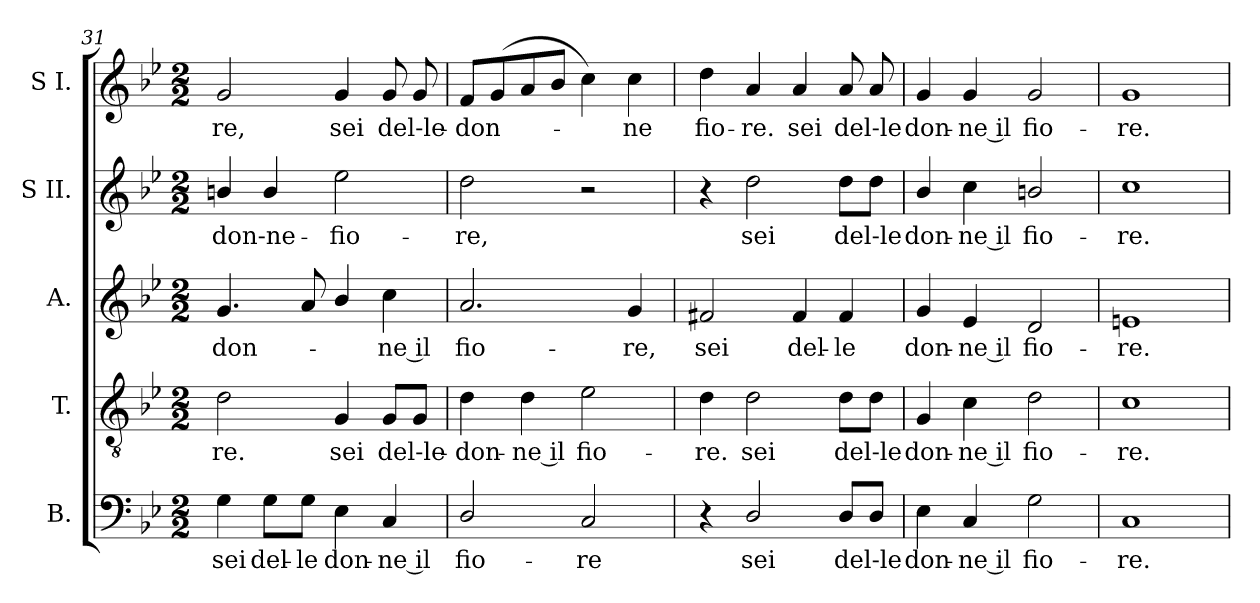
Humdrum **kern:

**kern	**text	**kern	**text	**kern	**text	**kern	**text	**kern	**text
*part5	*part5	*part4	*part4	*part3	*part3	*part2	*part2	*part1	*part1
*staff5	*staff5	*staff4	*staff4	*staff3	*staff3	*staff2	*staff2	*staff1	*staff1
*I"B.	*	*I"T.	*	*I"A.	*	*I"S II.	*	*I"S I.	*
*I'B.	*	*I'T.	*	*I'A.	*	*I'S II.	*	*I'S I.	*
*clefF4	*	*clefGv2	*	*clefG2	*	*clefG2	*	*clefG2	*
*	*	*ITrd7c12	*	*	*	*	*	*	*
*k[b-e-]	*	*k[b-e-]	*	*k[b-e-]	*	*k[b-e-]	*	*k[b-e-]	*
*B-:	*	*B-:	*	*B-:	*	*B-:	*	*B-:	*
*M2/2	*	*M2/2	*	*M2/2	*	*M2/2	*	*M2/2	*
=31	=31	=31	=31	=31	=31	=31	=31	=31	=31
!	!LO:LY:b:color=#000000	!	!	!	!	!	!	!	!
!	!	!	!LO:LY:b:color=#000000	!	!	!	!	!	!
!	!	!	!	!	!LO:LY:b:color=#000000	!	!	!	!
!	!	!	!	!	!	!	!LO:LY:b:color=#000000	!	!
!	!	!	!	!	!	!	!	!	!LO:LY:b:color=#000000
4Gi\	sei	2Di\	-re.	4.gi/	don-	4bni/	don-ne-	2gi/	re,
!	!LO:LY:b:color=#000000	!	!	!	!	!	!	!	!
8Gi\L	del-	.	.	.	.	4bi/	.	.	.
!	!LO:LY:b:color=#000000	!	!	!	!	!	!	!	!
8Gi\J	-le	.	.	8ai/	.	.	.	.	.
!	!LO:LY:b:color=#000000	!	!	!	!	!	!	!	!
!	!	!	!LO:LY:b:color=#000000	!	!	!	!	!	!
!	!	!	!	!	!	!	!LO:LY:b:color=#000000	!	!
!	!	!	!	!	!	!	!	!	!LO:LY:b:color=#000000
4E-i\	don-	4GGi/	sei	4b-i/	.	2ee-i\	fio-	4gi/	sei
!	!LO:LY:b:color=#000000	!	!	!	!	!	!	!	!
!	!	!	!LO:LY:b:color=#000000	!	!	!	!	!	!
!	!	!	!	!	!LO:LY:b:color=#000000	!	!	!	!
!	!	!	!	!	!	!	!	!	!LO:LY:b:color=#000000
4Ci/	-ne il	8GGi/L	del-le-	4cci\	-ne il	.	.	8gi/	del-le-
.	.	8GGi/J	.	.	.	.	.	8gi/	.
=32	=32	=32	=32	=32	=32	=32	=32	=32	=32
!	!LO:LY:b:color=#000000	!	!	!	!	!	!	!	!
!	!	!	!LO:LY:b:color=#000000	!	!	!	!	!	!
!	!	!	!	!	!LO:LY:b:color=#000000	!	!	!	!
!	!	!	!	!	!	!	!LO:LY:b:color=#000000	!	!
!	!	!	!	!	!	!	!	!	!LO:LY:b:color=#000000
2Di/	fio-	4Di\	don-	2.ai/	fio-	2ddi\	-re,	8fi/L	don-
.	.	.	.	.	.	.	.	(8gi/	.
!	!	!	!LO:LY:b:color=#000000	!	!	!	!	!	!
.	.	4Di\	-ne il	.	.	.	.	8ai/	.
.	.	.	.	.	.	.	.	8b-i/J	.
!	!LO:LY:b:color=#000000	!	!	!	!	!	!	!	!
!	!	!	!LO:LY:b:color=#000000	!	!	!	!	!	!
2Ci/	-re	2E-i\	fio-	.	.	2r	.	4cci\)	.
!	!	!	!	!	!LO:LY:b:color=#000000	!	!	!	!
!	!	!	!	!	!	!	!	!	!LO:LY:b:color=#000000
.	.	.	.	4gi/	-re,	.	.	4cci\	ne
!!LO:PB:g=z
=33	=33	=33	=33	=33	=33	=33	=33	=33	=33
!	!	!	!LO:LY:b:color=#000000	!	!	!	!	!	!
!	!	!	!	!	!LO:LY:b:color=#000000	!	!	!	!
!	!	!	!	!	!	!	!	!	!LO:LY:b:color=#000000
4r	.	4Di\	re.	2f#Xi/	sei	4r	.	4ddi\	fio-
!	!LO:LY:b:color=#000000	!	!	!	!	!	!	!	!
!	!	!	!LO:LY:b:color=#000000	!	!	!	!	!	!
!	!	!	!	!	!	!	!LO:LY:b:color=#000000	!	!
!	!	!	!	!	!	!	!	!	!LO:LY:b:color=#000000
2Di/	sei	2Di\	sei	.	.	2ddi\	sei	4ai/	re.
!	!	!	!	!	!LO:LY:b:color=#000000	!	!	!	!
!	!	!	!	!	!	!	!	!	!LO:LY:b:color=#000000
.	.	.	.	4f#i/	del-	.	.	4ai/	sei
!	!LO:LY:b:color=#000000	!	!	!	!	!	!	!	!
!	!	!	!LO:LY:b:color=#000000	!	!	!	!	!	!
!	!	!	!	!	!LO:LY:b:color=#000000	!	!	!	!
!	!	!	!	!	!	!	!LO:LY:b:color=#000000	!	!
!	!	!	!	!	!	!	!	!	!LO:LY:b:color=#000000
8Di/L	del-le	8Di\L	del-le	4f#i/	le	8ddi\L	del-le	8ai/	del-le
8Di/J	.	8Di\J	.	.	.	8ddi\J	.	8ai/	.
=34	=34	=34	=34	=34	=34	=34	=34	=34	=34
!	!LO:LY:b:color=#000000	!	!	!	!	!	!	!	!
!	!	!	!LO:LY:b:color=#000000	!	!	!	!	!	!
!	!	!	!	!	!LO:LY:b:color=#000000	!	!	!	!
!	!	!	!	!	!	!	!LO:LY:b:color=#000000	!	!
!	!	!	!	!	!	!	!	!	!LO:LY:b:color=#000000
4E-i\	don-	4GGi/	don-	4gi/	don-	4b-i/	don-	4gi/	don-
!	!LO:LY:b:color=#000000	!	!	!	!	!	!	!	!
!	!	!	!LO:LY:b:color=#000000	!	!	!	!	!	!
!	!	!	!	!	!LO:LY:b:color=#000000	!	!	!	!
!	!	!	!	!	!	!	!LO:LY:b:color=#000000	!	!
!	!	!	!	!	!	!	!	!	!LO:LY:b:color=#000000
4Ci/	ne il	4Ci\	ne il	4e-i/	ne il	4cci\	ne il	4gi/	ne il
!	!LO:LY:b:color=#000000	!	!	!	!	!	!	!	!
!	!	!	!LO:LY:b:color=#000000	!	!	!	!	!	!
!	!	!	!	!	!LO:LY:b:color=#000000	!	!	!	!
!	!	!	!	!	!	!	!LO:LY:b:color=#000000	!	!
!	!	!	!	!	!	!	!	!	!LO:LY:b:color=#000000
2Gi\	fio-	2Di\	fio-	2di/	fio-	2bni/	fio-	2gi/	fio-
=35	=35	=35	=35	=35	=35	=35	=35	=35	=35
!	!LO:LY:b:color=#000000	!	!	!	!	!	!	!	!
!	!	!	!LO:LY:b:color=#000000	!	!	!	!	!	!
!	!	!	!	!	!LO:LY:b:color=#000000	!	!	!	!
!	!	!	!	!	!	!	!LO:LY:b:color=#000000	!	!
!	!	!	!	!	!	!	!	!	!LO:LY:b:color=#000000
1Ci	re.	1Ci	re.	1eni	re.	1cci	re.	1gi	re.
=	=	=	=	=	=	=	=	=	=
*-	*-	*-	*-	*-	*-	*-	*-	*-	*-
